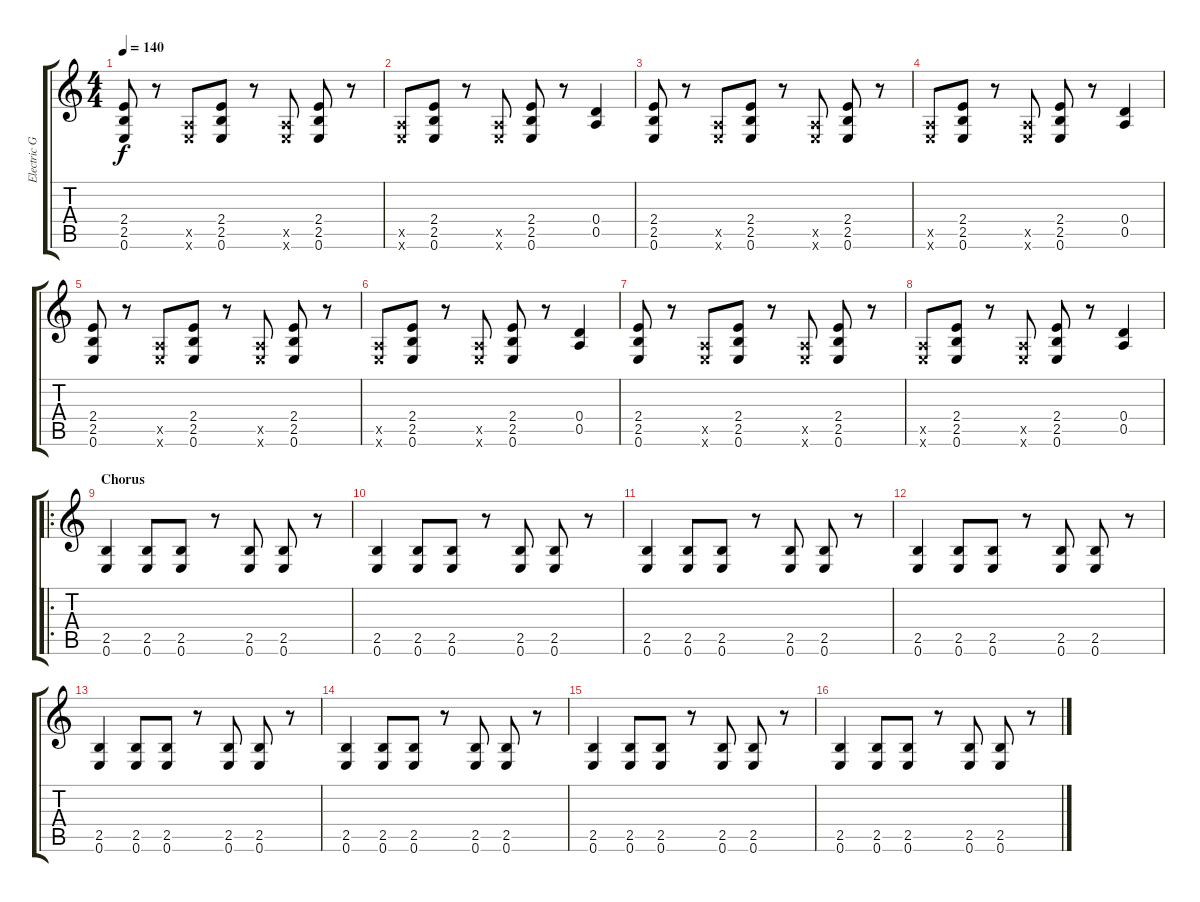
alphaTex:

\track ("Electric Guitar 1" "Electric G") {instrument overdrivenguitar}
\staff {score tabs}
\tuning (E4 B3 G3 D3 A2 E2) {hide}
\ts (4 4)
\tempo 140
\clef g2
\ks c
(2.4 2.5 0.6).8{dy f} r.8 (0.5{x} 0.6{x}).8 (2.4 2.5 0.6).8 r.8 (0.5{x} 0.6{x}).8 (2.4 2.5 0.6).8 r.8 |
(0.5{x} 0.6{x}).8 (2.4 2.5 0.6).8 r.8 (0.5{x} 0.6{x}).8 (2.4 2.5 0.6).8 r.8 (0.4 0.5).4 |
(2.4 2.5 0.6).8 r.8 (0.5{x} 0.6{x}).8 (2.4 2.5 0.6).8 r.8 (0.5{x} 0.6{x}).8 (2.4 2.5 0.6).8 r.8 |
(0.5{x} 0.6{x}).8 (2.4 2.5 0.6).8 r.8 (0.5{x} 0.6{x}).8 (2.4 2.5 0.6).8 r.8 (0.4 0.5).4 |
(2.4 2.5 0.6).8 r.8 (0.5{x} 0.6{x}).8 (2.4 2.5 0.6).8 r.8 (0.5{x} 0.6{x}).8 (2.4 2.5 0.6).8 r.8 |
(0.5{x} 0.6{x}).8 (2.4 2.5 0.6).8 r.8 (0.5{x} 0.6{x}).8 (2.4 2.5 0.6).8 r.8 (0.4 0.5).4 |
(2.4 2.5 0.6).8 r.8 (0.5{x} 0.6{x}).8 (2.4 2.5 0.6).8 r.8 (0.5{x} 0.6{x}).8 (2.4 2.5 0.6).8 r.8 |
(0.5{x} 0.6{x}).8 (2.4 2.5 0.6).8 r.8 (0.5{x} 0.6{x}).8 (2.4 2.5 0.6).8 r.8 (0.4 0.5).4 |
\ro
\section ("" "Chorus")
(2.5 0.6).4 (2.5 0.6).8 (2.5 0.6).8 r.8 (2.5 0.6).8 (2.5 0.6).8 r.8 |
(2.5 0.6).4 (2.5 0.6).8 (2.5 0.6).8 r.8 (2.5 0.6).8 (2.5 0.6).8 r.8 |
(2.5 0.6).4 (2.5 0.6).8 (2.5 0.6).8 r.8 (2.5 0.6).8 (2.5 0.6).8 r.8 |
(2.5 0.6).4 (2.5 0.6).8 (2.5 0.6).8 r.8 (2.5 0.6).8 (2.5 0.6).8 r.8 |
(2.5 0.6).4 (2.5 0.6).8 (2.5 0.6).8 r.8 (2.5 0.6).8 (2.5 0.6).8 r.8 |
(2.5 0.6).4 (2.5 0.6).8 (2.5 0.6).8 r.8 (2.5 0.6).8 (2.5 0.6).8 r.8 |
(2.5 0.6).4 (2.5 0.6).8 (2.5 0.6).8 r.8 (2.5 0.6).8 (2.5 0.6).8 r.8 |
(2.5 0.6).4 (2.5 0.6).8 (2.5 0.6).8 r.8 (2.5 0.6).8 (2.5 0.6).8 r.8
